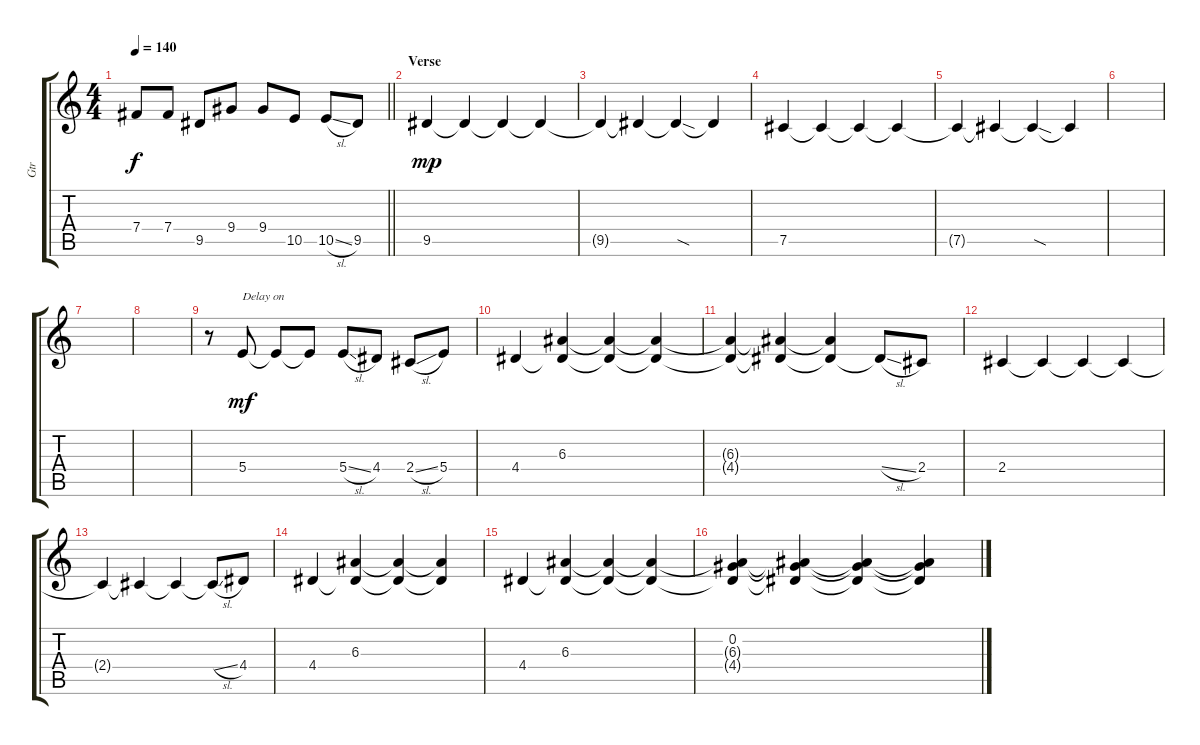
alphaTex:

\track ("Gtr" "Gtr") {instrument overdrivenguitar}
\staff {score tabs}
\tuning (Db4 Ab3 E3 B2 Gb2 Db2) {hide}
\ts (4 4)
\tempo 140
\clef g2
\barLineRight lightlight
\ks c
7.4.8{dy f} 7.4.8 9.5.8 9.4.8 9.4.8 10.5.8 10.5{sl}.8 9.5.8 |
\section ("" "Verse")
9.5.4{dy mp} 9.5{t}.4 9.5{t}.4 9.5{t}.4 |
9.5{t}.4 9.5{t}.4 9.5{sod t}.4 9.5{t}.4 |
7.5.4 7.5{t}.4 7.5{t}.4 7.5{t}.4 |
7.5{t}.4 7.5{t}.4 7.5{sod t}.4 7.5{t}.4 |
|
|
|
r.8{instrument electricguitarclean} 5.4.8{txt "Delay on" dy mf} 5.4{t}.8 5.4{t}.8 5.4{sl}.8 4.4.8 2.4{sl}.8 5.4.8 |
4.4.4 (6.3 4.4{t}).4 (6.3{t} 4.4{t}).4 (6.3{t} 4.4{t}).4 |
(6.3{t} 4.4{t}).4 (6.3{t} 4.4{t}).4 (6.3{t} 4.4{t}).4 4.4{sl t}.8 2.4.8 |
2.4.4 2.4{t}.4 2.4{t}.4 2.4{t}.4 |
2.4{t}.4 2.4{t}.4 2.4{t}.4 2.4{sl t}.8 4.4.8 |
4.4.4 (6.3 4.4{t}).4 (6.3{t} 4.4{t}).4 (6.3{t} 4.4{t}).4 |
4.4.4 (6.3 4.4{t}).4 (6.3{t} 4.4{t}).4 (6.3{t} 4.4{t}).4 |
(0.2 6.3{t} 4.4{t}).4 (0.2{t} 6.3{t} 4.4{t}).4 (0.2{t} 6.3{t} 4.4{t}).4 (0.2{t} 6.3{t} 4.4{t}).4
